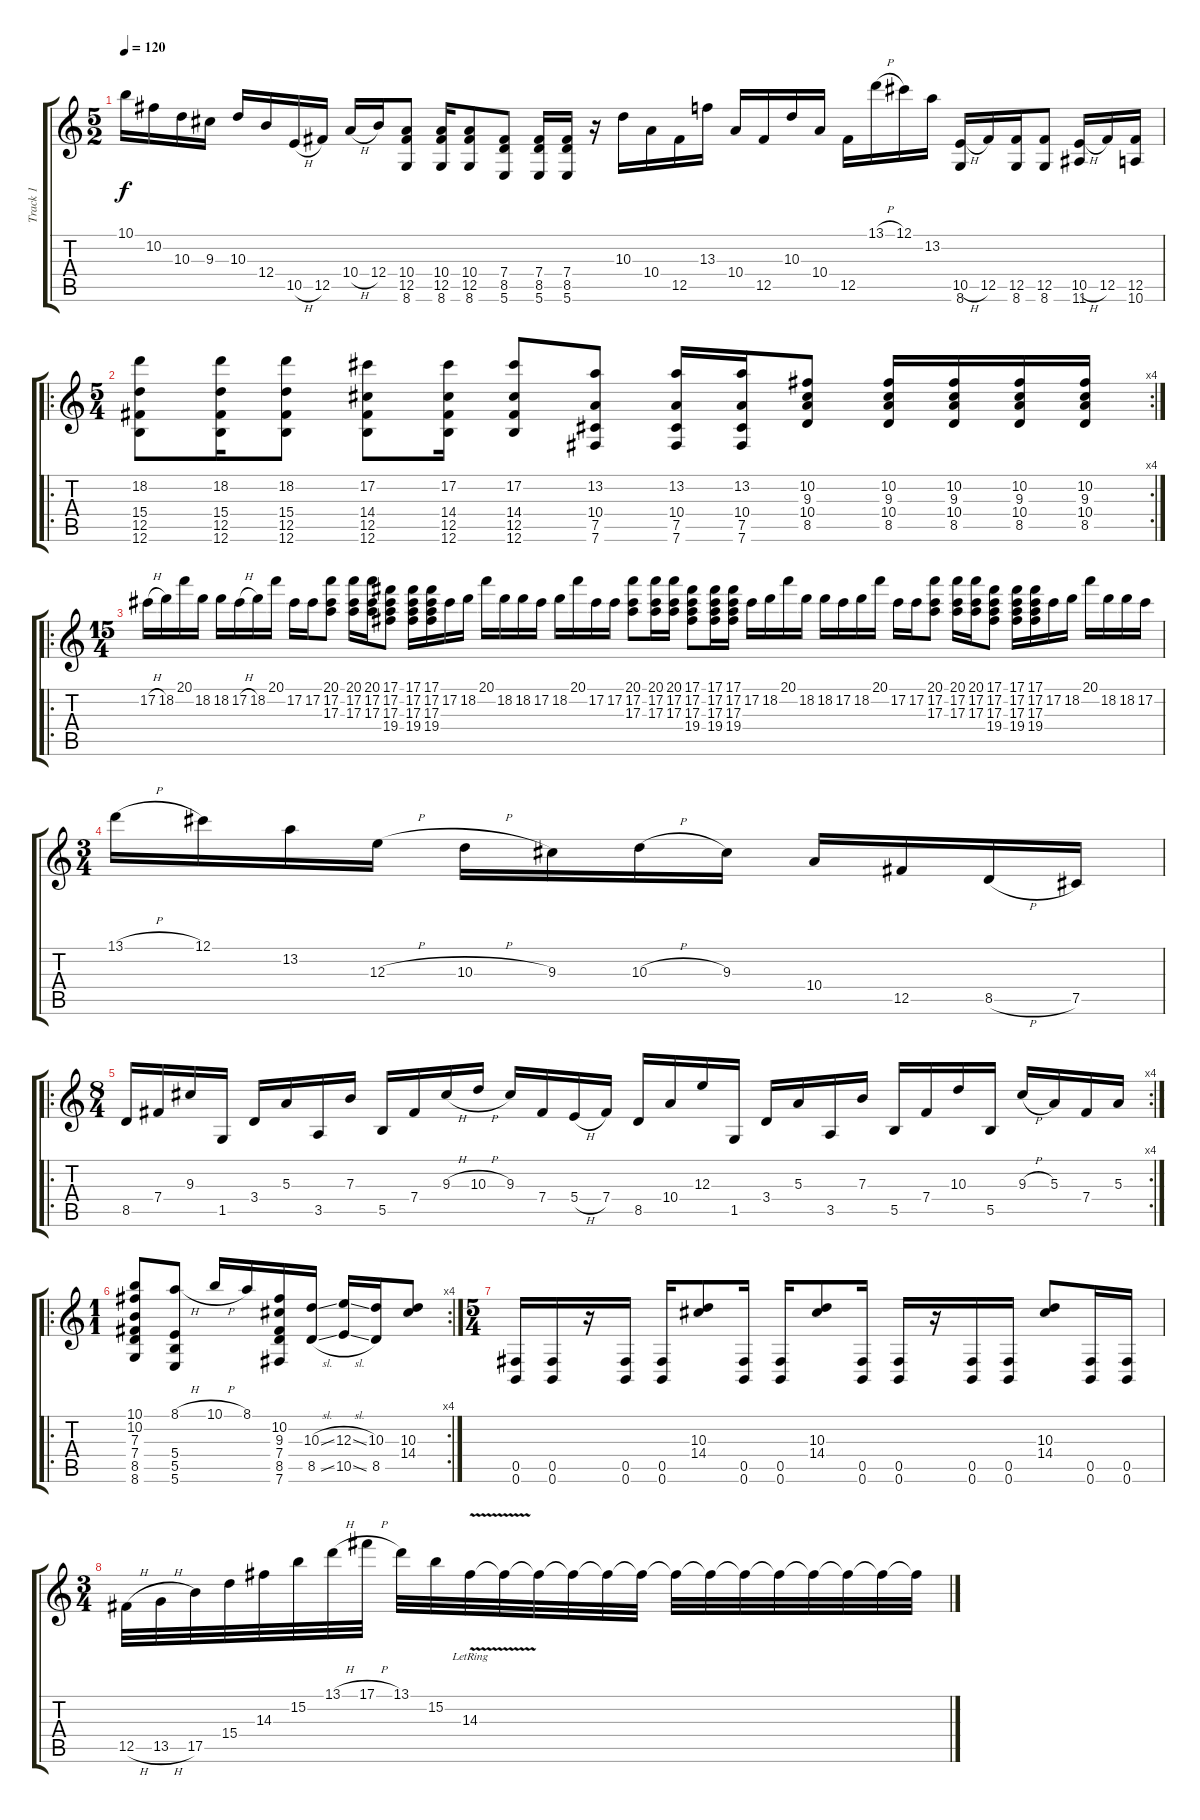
\track ("Track 1" "Track 1") {instrument distortionguitar}
\staff {score tabs}
\tuning (Db4 Ab3 E3 B2 Gb2 B1) {hide}
\ts (5 2)
\tempo 120
\clef g2
\ks c
10.1.16{dy f} 10.2.16 10.3.16 9.3.16 10.3.16 12.4.16 10.5{h}.16 12.5.16 10.4{h}.16 12.4.16 (10.4 12.5 8.6).8 (10.4 12.5 8.6).16 (10.4 12.5 8.6).8 (7.4 8.5 5.6).8 (7.4 8.5 5.6).16 (7.4 8.5 5.6).16 r.16 10.3.16 10.4.16 12.5.16 13.3.16 10.4.16 12.5.16 10.3.16 10.4.16 12.5.16 13.1{h}.16 12.1.16 13.2.16 (10.5{h} 8.6).16 12.5.16 (12.5 8.6).16 (12.5 8.6).8 (10.5{h} 11.6).16 12.5.16 (12.5 10.6).16 |
\ro
\rc 4
\ts (5 4)
(18.2 15.4 12.5 12.6).8 (18.2 15.4 12.5 12.6).16 (18.2 15.4 12.5 12.6).8 (17.2 14.4 12.5 12.6).8 (17.2 14.4 12.5 12.6).16 (17.2 14.4 12.5 12.6).8 (13.2 10.4 7.5 7.6).8 (13.2 10.4 7.5 7.6).16 (13.2 10.4 7.5 7.6).16 (10.2 9.3 10.4 8.5).8 (10.2 9.3 10.4 8.5).16 (10.2 9.3 10.4 8.5).16 (10.2 9.3 10.4 8.5).16 (10.2 9.3 10.4 8.5).16 |
\ro
\ts (15 4)
17.2{h}.16 18.2.16 20.1.16 18.2.16 18.2.16 17.2{h}.16 18.2.16 20.1.16 17.2.16 17.2.16 (20.1 17.2 17.3).8 (20.1 17.2 17.3).16 (20.1 17.2 17.3).16 (17.1 17.2 17.3 19.4).8 (17.1 17.2 17.3 19.4).16 (17.1 17.2 17.3 19.4).16 17.2.16 18.2.16 20.1.16 18.2.16 18.2.16 17.2.16 18.2.16 20.1.16 17.2.16 17.2.16 (20.1 17.2 17.3).8 (20.1 17.2 17.3).16 (20.1 17.2 17.3).16 (17.1 17.2 17.3 19.4).8 (17.1 17.2 17.3 19.4).16 (17.1 17.2 17.3 19.4).16 17.2.16 18.2.16 20.1.16 18.2.16 18.2.16 17.2.16 18.2.16 20.1.16 17.2.16 17.2.16 (20.1 17.2 17.3).8 (20.1 17.2 17.3).16 (20.1 17.2 17.3).16 (17.1 17.2 17.3 19.4).8 (17.1 17.2 17.3 19.4).16 (17.1 17.2 17.3 19.4).16 17.2.16 18.2.16 20.1.16 18.2.16 18.2.16 17.2.16 |
\ts (3 4)
13.1{h}.16 12.1.16 13.2.16 12.3{h}.16 10.3{h}.16 9.3.16 10.3{h}.16 9.3.16 10.4.16 12.5.16 8.5{h}.16 7.5.16 |
\ro
\rc 4
\ts (8 4)
8.5.16 7.4.16 9.3.16 1.5.16 3.4.16 5.3.16 3.5.16 7.3.16 5.5.16 7.4.16 9.3{h}.16 10.3{h}.16 9.3.16 7.4.16 5.4{h}.16 7.4.16 8.5.16 10.4.16 12.3.16 1.5.16 3.4.16 5.3.16 3.5.16 7.3.16 5.5.16 7.4.16 10.3.16 5.5.16 9.3{h}.16 5.3.16 7.4.16 5.3.16 |
\ro
\rc 4
\ts (1 1)
(10.1 10.2 7.3 7.4 8.5 8.6).8 (8.1{h} 5.4 5.5 5.6).8 10.1{h}.16 8.1.16 (10.2 9.3 7.4 8.5 7.6).16 (10.3{sl} 8.5{sl}).16 (12.3{sl} 10.5{sl}).16 (10.3 8.5).16 (10.3 14.4).8 |
\ts (5 4)
(0.5 0.6).16 (0.5 0.6).16 r.16 (0.5 0.6).16 (0.5 0.6).16 (10.3 14.4).8 (0.5 0.6).16 (0.5 0.6).16 (10.3 14.4).8 (0.5 0.6).16 (0.5 0.6).16 r.16 (0.5 0.6).16 (0.5 0.6).16 (10.3 14.4).8 (0.5 0.6).16 (0.5 0.6).16 |
\ts (3 4)
12.5{h}.32 13.5{h}.32 17.5.32 15.4.32 14.3.32 15.2.32 13.1{h}.32 17.1{h}.32 13.1.32 15.2.32 14.3{v lr}.32 14.3{t}.32 14.3{t}.32 14.3{t}.32 14.3{t}.32 14.3{t}.32 14.3{t}.32 14.3{t}.32 14.3{t}.32 14.3{t}.32 14.3{t}.32 14.3{t}.32 14.3{t}.32 14.3{t}.32
